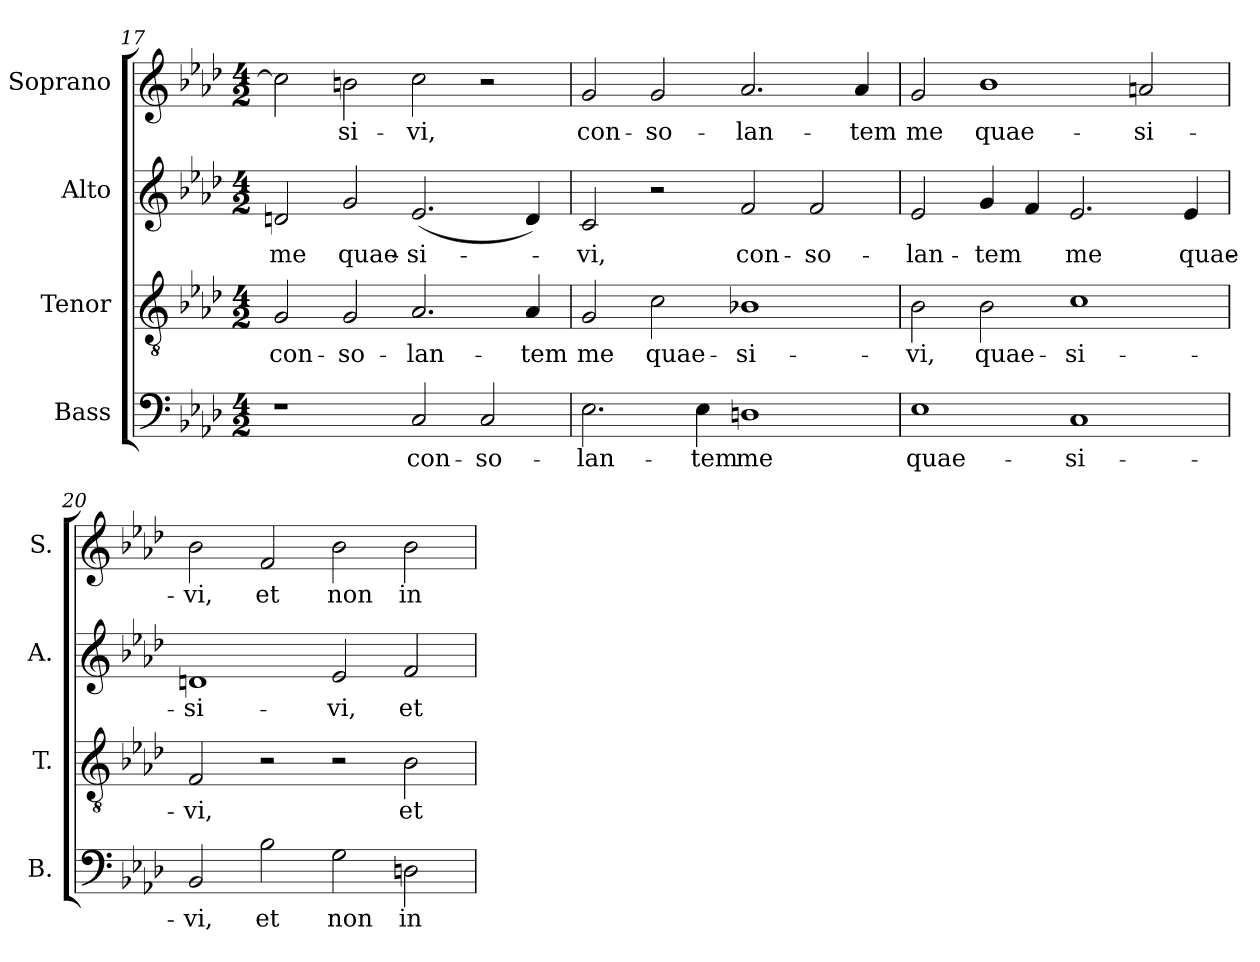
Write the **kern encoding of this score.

**kern	**text	**kern	**text	**kern	**text	**kern	**text
*part4	*part4	*part3	*part3	*part2	*part2	*part1	*part1
*staff4	*staff4	*staff3	*staff3	*staff2	*staff2	*staff1	*staff1
*I"Bass	*	*I"Tenor	*	*I"Alto	*	*I"Soprano	*
*I'B.	*	*I'T.	*	*I'A.	*	*I'S.	*
*clefF4	*	*clefGv2	*	*clefG2	*	*clefG2	*
*	*	*ITrd7c12	*	*	*	*	*
*k[b-e-a-d-]	*	*k[b-e-a-d-]	*	*k[b-e-a-d-]	*	*k[b-e-a-d-]	*
*A-:	*	*A-:	*	*A-:	*	*A-:	*
*M4/2	*	*M4/2	*	*M4/2	*	*M4/2	*
=17	=17	=17	=17	=17	=17	=17	=17
!	!	!	!LO:LY:b:color=#000000	!	!	!	!
!	!	!	!	!	!LO:LY:b:color=#000000	!	!
1r	.	2GGi/	con-	2dni/	me	2cci\]	.
!	!	!	!LO:LY:b:color=#000000	!	!	!	!
!	!	!	!	!	!LO:LY:b:color=#000000	!	!
!	!	!	!	!	!	!	!LO:LY:b:color=#000000
.	.	2GGi/	-so-	2gi/	quae-	2bni\	-si-
!	!LO:LY:b:color=#000000	!	!	!	!	!	!
!	!	!	!LO:LY:b:color=#000000	!	!	!	!
!	!	!	!	!	!LO:LY:b:color=#000000	!	!
!	!	!	!	!	!	!	!LO:LY:b:color=#000000
2Ci/	con-	2.AA-i/	-lan-	(2.e-i/	-si-	2cci\	-vi,
!	!LO:LY:b:color=#000000	!	!	!	!	!	!
2Ci/	-so-	.	.	.	.	2r	.
!	!	!	!LO:LY:b:color=#000000	!	!	!	!
.	.	4AA-i/	-tem	4di/)	.	.	.
=18	=18	=18	=18	=18	=18	=18	=18
!	!LO:LY:b:color=#000000	!	!	!	!	!	!
!	!	!	!LO:LY:b:color=#000000	!	!	!	!
!	!	!	!	!	!LO:LY:b:color=#000000	!	!
!	!	!	!	!	!	!	!LO:LY:b:color=#000000
2.E-i\	-lan-	2GGi/	me	2ci/	-vi,	2gi/	con-
!	!	!	!LO:LY:b:color=#000000	!	!	!	!
!	!	!	!	!	!	!	!LO:LY:b:color=#000000
.	.	2Ci\	quae-	2r	.	2gi/	-so-
!	!LO:LY:b:color=#000000	!	!	!	!	!	!
4E-i\	-tem	.	.	.	.	.	.
!	!LO:LY:b:color=#000000	!	!	!	!	!	!
!	!	!	!LO:LY:b:color=#000000	!	!	!	!
!	!	!	!	!	!LO:LY:b:color=#000000	!	!
!	!	!	!	!	!	!	!LO:LY:b:color=#000000
1Dni	me	1BB-Xi	-si-	2fi/	con-	2.a-i/	-lan-
!	!	!	!	!	!LO:LY:b:color=#000000	!	!
.	.	.	.	2fi/	-so-	.	.
!	!	!	!	!	!	!	!LO:LY:b:color=#000000
.	.	.	.	.	.	4a-i/	-tem
!!LO:PB:g=z
=19	=19	=19	=19	=19	=19	=19	=19
!	!LO:LY:b:color=#000000	!	!	!	!	!	!
!	!	!	!LO:LY:b:color=#000000	!	!	!	!
!	!	!	!	!	!LO:LY:b:color=#000000	!	!
!	!	!	!	!	!	!	!LO:LY:b:color=#000000
1E-i	quae-	2BB-i\	-vi,	2e-i/	-lan-	2gi/	me
!	!	!	!LO:LY:b:color=#000000	!	!	!	!
!	!	!	!	!	!LO:LY:b:color=#000000	!	!
!	!	!	!	!	!	!	!LO:LY:b:color=#000000
.	.	2BB-i\	quae-	4gi/	-tem	1b-i	quae-
.	.	.	.	4fi/	.	.	.
!	!LO:LY:b:color=#000000	!	!	!	!	!	!
!	!	!	!LO:LY:b:color=#000000	!	!	!	!
!	!	!	!	!	!LO:LY:b:color=#000000	!	!
1Ci	-si-	1Ci	-si-	2.e-i/	me	.	.
!	!	!	!	!	!	!	!LO:LY:b:color=#000000
.	.	.	.	.	.	2ani/	-si-
!	!	!	!	!	!LO:LY:b:color=#000000	!	!
.	.	.	.	4e-i/	quae-	.	.
=20	=20	=20	=20	=20	=20	=20	=20
!	!LO:LY:b:color=#000000	!	!	!	!	!	!
!	!	!	!LO:LY:b:color=#000000	!	!	!	!
!	!	!	!	!	!LO:LY:b:color=#000000	!	!
!	!	!	!	!	!	!	!LO:LY:b:color=#000000
2BB-i/	-vi,	2FFi/	-vi,	1dni	-si-	2b-i\	-vi,
!	!LO:LY:b:color=#000000	!	!	!	!	!	!
!	!	!	!	!	!	!	!LO:LY:b:color=#000000
2B-i\	et	2r	.	.	.	2fi/	et
!	!LO:LY:b:color=#000000	!	!	!	!	!	!
!	!	!	!	!	!LO:LY:b:color=#000000	!	!
!	!	!	!	!	!	!	!LO:LY:b:color=#000000
2Gi\	non	2r	.	2e-i/	-vi,	2b-i\	non
!	!LO:LY:b:color=#000000	!	!	!	!	!	!
!	!	!	!LO:LY:b:color=#000000	!	!	!	!
!	!	!	!	!	!LO:LY:b:color=#000000	!	!
!	!	!	!	!	!	!	!LO:LY:b:color=#000000
2Dni\	in-	2BB-i\	et	2fi/	et	2b-i\	in-
=	=	=	=	=	=	=	=
*-	*-	*-	*-	*-	*-	*-	*-
